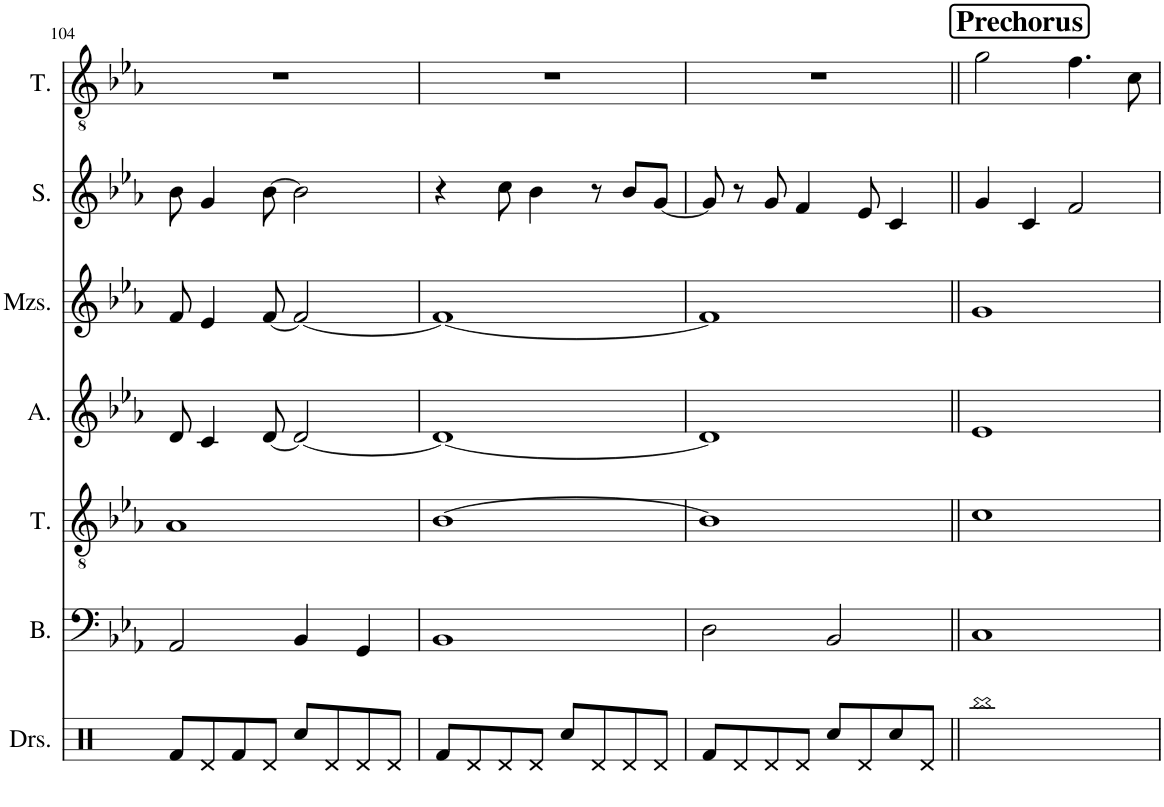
**kern	**kern	**kern	**kern	**kern	**kern	**kern
*part7	*part6	*part5	*part4	*part3	*part2	*part1
*staff7	*staff6	*staff5	*staff4	*staff3	*staff2	*staff1
*I"Drumset	*I"Bass	*I"Tenor	*I"Alto	*I"Mezzo-soprano	*I"Soprano	*I"Tenor
*I'Drs.	*I'B.	*I'T.	*I'A.	*I'Mzs.	*I'S.	*I'T.
!!LO:PB:g=z
*clefX	*clefF4	*clefGv2	*clefG2	*clefG2	*clefG2	*clefGv2
*k[]	*k[b-e-a-]	*k[b-e-a-]	*k[b-e-a-]	*k[b-e-a-]	*k[b-e-a-]	*k[b-e-a-]
*M2/2	*M2/2	*M2/2	*M2/2	*M2/2	*M2/2	*M2/2
*met(c|)	*met(c|)	*met(c|)	*met(c|)	*met(c|)	*met(c|)	*met(c|)
=104	=104	=104	=104	=104	=104	=104
8Rf/L	2AA-/	1A-	8d/	8f/	8b-\	1r
8Rd/	.	.	4c/	4e-/	4g/	.
8Rf/	.	.	.	.	.	.
8Rd/J	.	.	[8d/	[8f/	[8b-\	.
8Rcc/L	4BB-/	.	2d/_	2f/_	2b-\]	.
8Rd/	.	.	.	.	.	.
8Rd/	4GG/	.	.	.	.	.
8Rd/J	.	.	.	.	.	.
=105	=105	=105	=105	=105	=105	=105
8Rf/L	1BB-	[1B-	1d_	1f_	4r	1r
8Rd/	.	.	.	.	.	.
8Rd/	.	.	.	.	8cc\	.
8Rd/J	.	.	.	.	4b-\	.
8Rcc/L	.	.	.	.	.	.
8Rd/	.	.	.	.	8r	.
8Rd/	.	.	.	.	8b-/L	.
8Rd/J	.	.	.	.	[8g/J	.
=106	=106	=106	=106	=106	=106	=106
8Rf/L	2D\	1B-]	1d]	1f]	8g/]	1r
8Rd/	.	.	.	.	8r	.
8Rd/	.	.	.	.	8g/	.
8Rd/J	.	.	.	.	4f/	.
8Rcc/L	2BB-/	.	.	.	.	.
8Rd/	.	.	.	.	8e-/	.
8Rcc/	.	.	.	.	4c/	.
8Rd/J	.	.	.	.	.	.
!!LO:REH:place=s1:a:B:cj:fs=14:t=Prechorus
=107||	=107||	=107||	=107||	=107||	=107||	=107||
1Rbb	1C	1c	1e-	1g	4g/	2g\
.	.	.	.	.	4c/	.
.	.	.	.	.	2f/	4.f\
.	.	.	.	.	.	8c\
=	=	=	=	=	=	=
*-	*-	*-	*-	*-	*-	*-
